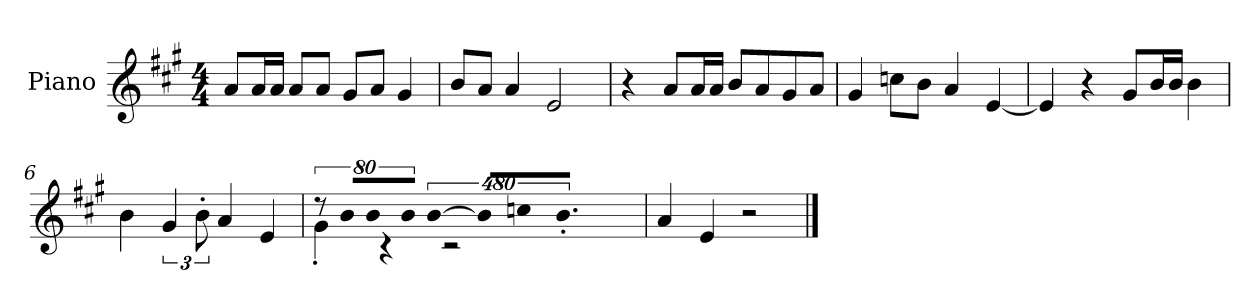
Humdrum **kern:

**kern
*part1
*staff1
*I"Piano
*I'P-no
*clefG2
*k[f#c#g#]
*M4/4
*MM90
=1
8a/L
16a/L
16a/JJ
8a/L
8a/J
8g#/L
8a/J
4g#/
=2
8b/L
8a/J
4a/
2e/
=3
4r
8a/L
16a/L
16a/JJ
8b/L
8a/
8g#/
8a/J
=4
4g#/
8ccn\L
8b\J
4a/
[4e/
=5
4e/]
4r
8g#/L
16b/L
16b/JJ
4b\
=6
4b\
6g#/
12b'\
4a/
4e/
!!LO:LB:g=z
=7
!LO:N:vis=8
*^
640%71r	4g#'\
!LO:N:vis=8	!
640%71b/L	.
!LO:N:vis=8	!
640%71b/	.
.	4r
!LO:N:vis=8	!
640%71b/J	.
!LO:N:vis=4	!
[1920%427b/	.
.	2r
!LO:N:vis=16	!
1920%107b/KL]	.
!LO:N:vis=8	!
640%71ccn/	.
9.b'/J	.
1920ryy	.
*v	*v
=8
4a/
4e/
2r
==
*-
